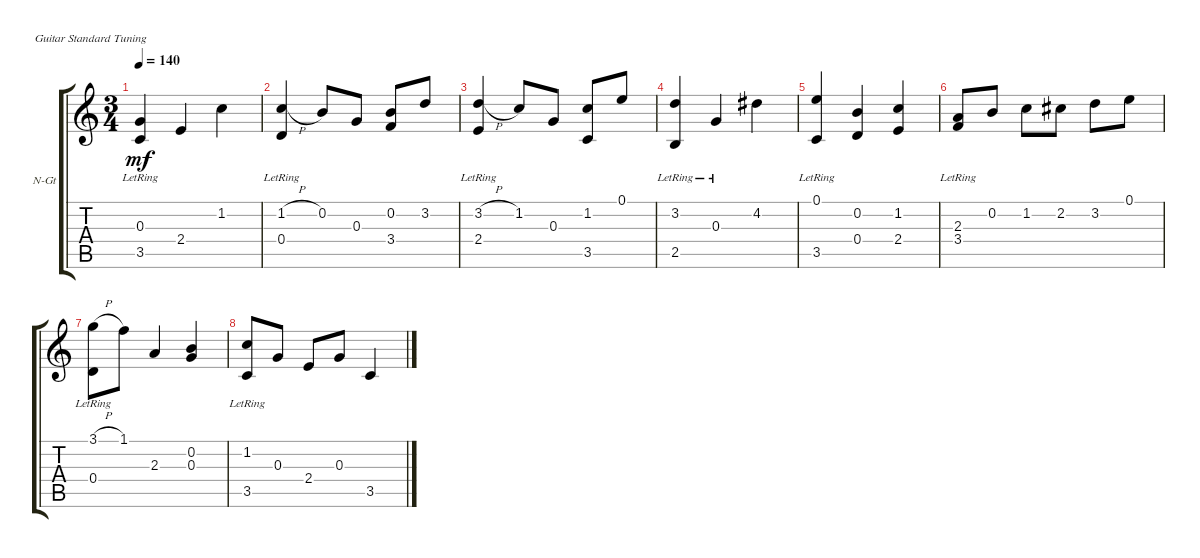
\defaultSystemsLayout 4
\bracketExtendMode groupsimilarinstruments
\firstSystemTrackNameOrientation horizontal
\otherSystemsTrackNameOrientation horizontal
\track ("Nylon Guitar" "N-Gt") {instrument acousticguitarnylon}
\staff {score tabs}
\tuning (E4 B3 G3 D3 A2 E2)
\ts (3 4)
\tempo 140
\clef g2
\ks c
(3.5{lr} 0.3).4{dy mf} 2.4.4 1.2.4 |
(1.2{h} 0.4{lr}).4 0.2.8 0.3.8 (0.2 3.4).8 3.2.8 |
(3.2{h} 2.4{lr}).4 1.2.8 0.3.8 (1.2 3.5).8 0.1.8 |
(3.2{lr} 2.5).4 0.3{lr}.4 4.2.4 |
(0.1 3.5{lr}).4 (0.4 0.2).4 (1.2 2.4).4 |
(3.4{lr} 2.3).8 0.2.8 1.2.8 2.2.8 3.2.8 0.1.8 |
(3.1{h} 0.4{lr}).8 1.1.8 2.3.4 (0.3 0.2).4 |
(1.2{lr} 3.5).8 0.3.8 2.4.8 0.3.8 3.5.4
